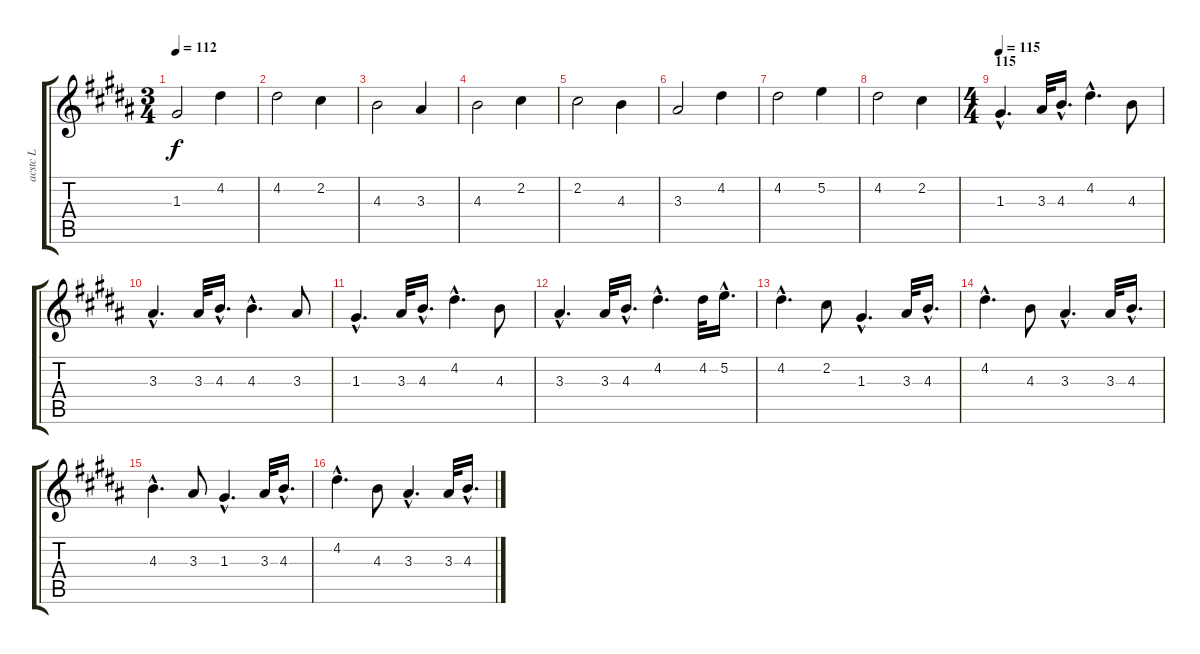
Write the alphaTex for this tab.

\track ("acstc L" "acstc L") {instrument acousticguitarsteel}
\staff {score tabs}
\tuning (E4 B3 G3 D3 A2 E2) {hide}
\ts (3 4)
\tempo 112
\clef g2
\ks b
1.3.2{dy f} 4.2.4 |
4.2.2 2.2.4 |
4.3.2 3.3.4 |
4.3.2 2.2.4 |
2.2.2 4.3.4 |
3.3.2 4.2.4 |
4.2.2 5.2.4 |
4.2.2 2.2.4 |
\ts (4 4)
\section ("" "115")
\tempo 115
1.3{hac}.4{d} 3.3.32 4.3{hac}.16{d} 4.2{hac}.4{d} 4.3.8 |
3.3{hac}.4{d} 3.3.32 4.3{hac}.16{d} 4.3{hac}.4{d} 3.3.8 |
1.3{hac}.4{d} 3.3.32 4.3{hac}.16{d} 4.2{hac}.4{d} 4.3.8 |
3.3{hac}.4{d} 3.3.32 4.3{hac}.16{d} 4.2{hac}.4{d} 4.2.32 5.2{hac}.16{d} |
4.2{hac}.4{d} 2.2.8 1.3{hac}.4{d} 3.3.32 4.3{hac}.16{d} |
4.2{hac}.4{d} 4.3.8 3.3{hac}.4{d} 3.3.32 4.3{hac}.16{d} |
4.3{hac}.4{d} 3.3.8 1.3{hac}.4{d} 3.3.32 4.3{hac}.16{d} |
4.2{hac}.4{d} 4.3.8 3.3{hac}.4{d} 3.3.32 4.3{hac}.16{d}
